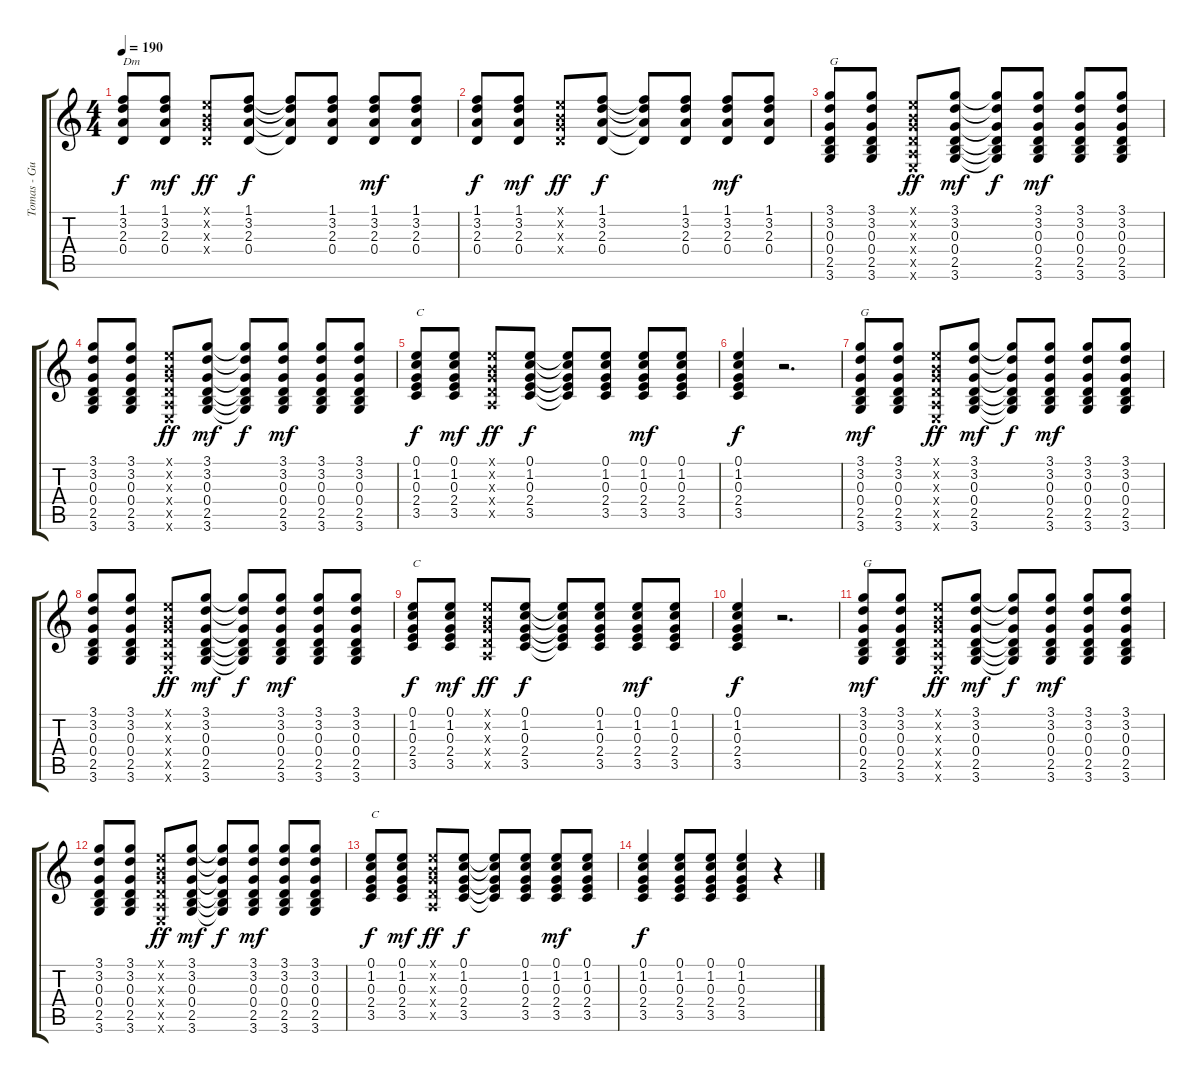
\track ("Tomas - Guitar" "Tomas - Gu") {instrument acousticguitarsteel}
\staff {score tabs}
\tuning (E4 B3 G3 D3 A2 E2) {hide}
\ts (4 4)
\tempo 190
\clef g2
\ks c
(1.1 3.2 2.3 0.4).8{txt "Dm" dy f} (1.1 3.2 2.3 0.4).8{dy mf} (0.1{x} 0.2{x} 0.3{x} 0.4{x}).8{dy ff} (1.1 3.2 2.3 0.4).8{dy f} (1.1{t} 3.2{t} 2.3{t} 0.4{t}).8 (1.1 3.2 2.3 0.4).8 (1.1 3.2 2.3 0.4).8{dy mf} (1.1 3.2 2.3 0.4).8 |
(1.1 3.2 2.3 0.4).8{dy f} (1.1 3.2 2.3 0.4).8{dy mf} (0.1{x} 0.2{x} 0.3{x} 0.4{x}).8{dy ff} (1.1 3.2 2.3 0.4).8{dy f} (1.1{t} 3.2{t} 2.3{t} 0.4{t}).8 (1.1 3.2 2.3 0.4).8 (1.1 3.2 2.3 0.4).8{dy mf} (1.1 3.2 2.3 0.4).8 |
(3.1 3.2 0.3 0.4 2.5 3.6).8{txt "G"} (3.1 3.2 0.3 0.4 2.5 3.6).8 (0.1{x} 0.2{x} 0.3{x} 0.4{x} 0.5{x} 0.6{x}).8{dy ff} (3.1 3.2 0.3 0.4 2.5 3.6).8{dy mf} (3.1{t} 3.2{t} 0.3{t} 0.4{t} 2.5{t} 3.6{t}).8{dy f} (3.1 3.2 0.3 0.4 2.5 3.6).8{dy mf} (3.1 3.2 0.3 0.4 2.5 3.6).8 (3.1 3.2 0.3 0.4 2.5 3.6).8 |
(3.1 3.2 0.3 0.4 2.5 3.6).8 (3.1 3.2 0.3 0.4 2.5 3.6).8 (0.1{x} 0.2{x} 0.3{x} 0.4{x} 0.5{x} 0.6{x}).8{dy ff} (3.1 3.2 0.3 0.4 2.5 3.6).8{dy mf} (3.1{t} 3.2{t} 0.3{t} 0.4{t} 2.5{t} 3.6{t}).8{dy f} (3.1 3.2 0.3 0.4 2.5 3.6).8{dy mf} (3.1 3.2 0.3 0.4 2.5 3.6).8 (3.1 3.2 0.3 0.4 2.5 3.6).8 |
(0.1 1.2 0.3 2.4 3.5).8{txt "C" dy f} (0.1 1.2 0.3 2.4 3.5).8{dy mf} (0.1{x} 0.2{x} 0.3{x} 0.4{x} 0.5{x}).8{dy ff} (0.1 1.2 0.3 2.4 3.5).8{dy f} (0.1{t} 1.2{t} 0.3{t} 2.4{t} 3.5{t}).8 (0.1 1.2 0.3 2.4 3.5).8 (0.1 1.2 0.3 2.4 3.5).8{dy mf} (0.1 1.2 0.3 2.4 3.5).8 |
(0.1 1.2 0.3 2.4 3.5).4{dy f} r.2{d} |
(3.1 3.2 0.3 0.4 2.5 3.6).8{txt "G" dy mf} (3.1 3.2 0.3 0.4 2.5 3.6).8 (0.1{x} 0.2{x} 0.3{x} 0.4{x} 0.5{x} 0.6{x}).8{dy ff} (3.1 3.2 0.3 0.4 2.5 3.6).8{dy mf} (3.1{t} 3.2{t} 0.3{t} 0.4{t} 2.5{t} 3.6{t}).8{dy f} (3.1 3.2 0.3 0.4 2.5 3.6).8{dy mf} (3.1 3.2 0.3 0.4 2.5 3.6).8 (3.1 3.2 0.3 0.4 2.5 3.6).8 |
(3.1 3.2 0.3 0.4 2.5 3.6).8 (3.1 3.2 0.3 0.4 2.5 3.6).8 (0.1{x} 0.2{x} 0.3{x} 0.4{x} 0.5{x} 0.6{x}).8{dy ff} (3.1 3.2 0.3 0.4 2.5 3.6).8{dy mf} (3.1{t} 3.2{t} 0.3{t} 0.4{t} 2.5{t} 3.6{t}).8{dy f} (3.1 3.2 0.3 0.4 2.5 3.6).8{dy mf} (3.1 3.2 0.3 0.4 2.5 3.6).8 (3.1 3.2 0.3 0.4 2.5 3.6).8 |
(0.1 1.2 0.3 2.4 3.5).8{txt "C" dy f} (0.1 1.2 0.3 2.4 3.5).8{dy mf} (0.1{x} 0.2{x} 0.3{x} 0.4{x} 0.5{x}).8{dy ff} (0.1 1.2 0.3 2.4 3.5).8{dy f} (0.1{t} 1.2{t} 0.3{t} 2.4{t} 3.5{t}).8 (0.1 1.2 0.3 2.4 3.5).8 (0.1 1.2 0.3 2.4 3.5).8{dy mf} (0.1 1.2 0.3 2.4 3.5).8 |
(0.1 1.2 0.3 2.4 3.5).4{dy f} r.2{d} |
(3.1 3.2 0.3 0.4 2.5 3.6).8{txt "G" dy mf} (3.1 3.2 0.3 0.4 2.5 3.6).8 (0.1{x} 0.2{x} 0.3{x} 0.4{x} 0.5{x} 0.6{x}).8{dy ff} (3.1 3.2 0.3 0.4 2.5 3.6).8{dy mf} (3.1{t} 3.2{t} 0.3{t} 0.4{t} 2.5{t} 3.6{t}).8{dy f} (3.1 3.2 0.3 0.4 2.5 3.6).8{dy mf} (3.1 3.2 0.3 0.4 2.5 3.6).8 (3.1 3.2 0.3 0.4 2.5 3.6).8 |
(3.1 3.2 0.3 0.4 2.5 3.6).8 (3.1 3.2 0.3 0.4 2.5 3.6).8 (0.1{x} 0.2{x} 0.3{x} 0.4{x} 0.5{x} 0.6{x}).8{dy ff} (3.1 3.2 0.3 0.4 2.5 3.6).8{dy mf} (3.1{t} 3.2{t} 0.3{t} 0.4{t} 2.5{t} 3.6{t}).8{dy f} (3.1 3.2 0.3 0.4 2.5 3.6).8{dy mf} (3.1 3.2 0.3 0.4 2.5 3.6).8 (3.1 3.2 0.3 0.4 2.5 3.6).8 |
(0.1 1.2 0.3 2.4 3.5).8{txt "C" dy f} (0.1 1.2 0.3 2.4 3.5).8{dy mf} (0.1{x} 0.2{x} 0.3{x} 0.4{x} 0.5{x}).8{dy ff} (0.1 1.2 0.3 2.4 3.5).8{dy f} (0.1{t} 1.2{t} 0.3{t} 2.4{t} 3.5{t}).8 (0.1 1.2 0.3 2.4 3.5).8 (0.1 1.2 0.3 2.4 3.5).8{dy mf} (0.1 1.2 0.3 2.4 3.5).8 |
(0.1 1.2 0.3 2.4 3.5).4{dy f} (0.1 1.2 0.3 2.4 3.5).8 (0.1 1.2 0.3 2.4 3.5).8 (0.1 1.2 0.3 2.4 3.5).4 r.4
